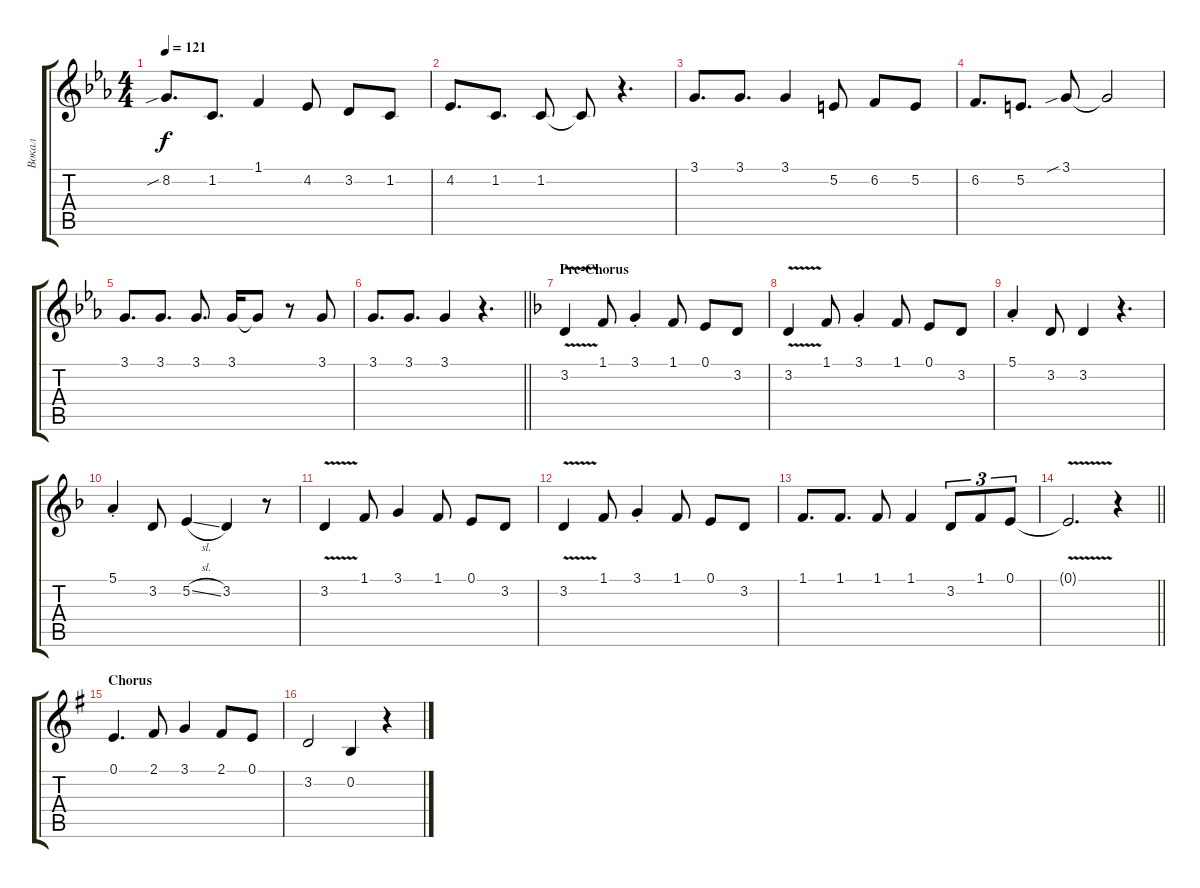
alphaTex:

\track ("Вокал" "Вокал") {instrument trumpet}
\staff {score tabs}
\tuning (E4 B3 G3 D3 A2 E2) {hide}
\ts (4 4)
\tempo 121
\clef g2
\ks cminor
8.2{sib}.8{d dy f} 1.2.8{d} 1.1.4 4.2.8 3.2.8 1.2.8 |
4.2.8{d} 1.2.8{d} 1.2.8 1.2{t}.8 r.4{d} |
3.1.8{d} 3.1.8{d} 3.1.4 5.2.8 6.2.8 5.2.8 |
6.2.8{d} 5.2.8{d} 3.1{sib}.8 3.1{t}.2 |
3.1.8{d} 3.1.8{d} 3.1.8{d} 3.1.16 3.1{t}.8 r.8 3.1.8 |
\barLineRight lightlight
3.1.8{d} 3.1.8{d} 3.1.4 r.4{d} |
\section ("" "Pre-Chorus")
\ks dminor
3.2{v}.4 1.1.8 3.1{st}.4 1.1.8 0.1.8 3.2.8 |
3.2{v}.4 1.1.8 3.1{st}.4 1.1.8 0.1.8 3.2.8 |
5.1{st}.4 3.2.8 3.2.4 r.4{d} |
5.1{st}.4 3.2.8 5.2{sl}.4 3.2.4 r.8 |
3.2{v}.4 1.1.8 3.1.4 1.1.8 0.1.8 3.2.8 |
3.2{v}.4 1.1.8 3.1{st}.4 1.1.8 0.1.8 3.2.8 |
1.1.8{d} 1.1.8{d} 1.1.8 1.1.4 3.2.8{tu (3 2)} 1.1.8{tu (3 2)} 0.1.8{tu (3 2)} |
\barLineRight lightlight
0.1{v t}.2{d} r.4 |
\section ("" "Chorus")
\ks eminor
0.1.4{d} 2.1.8 3.1.4 2.1.8 0.1.8 |
3.2.2 0.2.4 r.4
